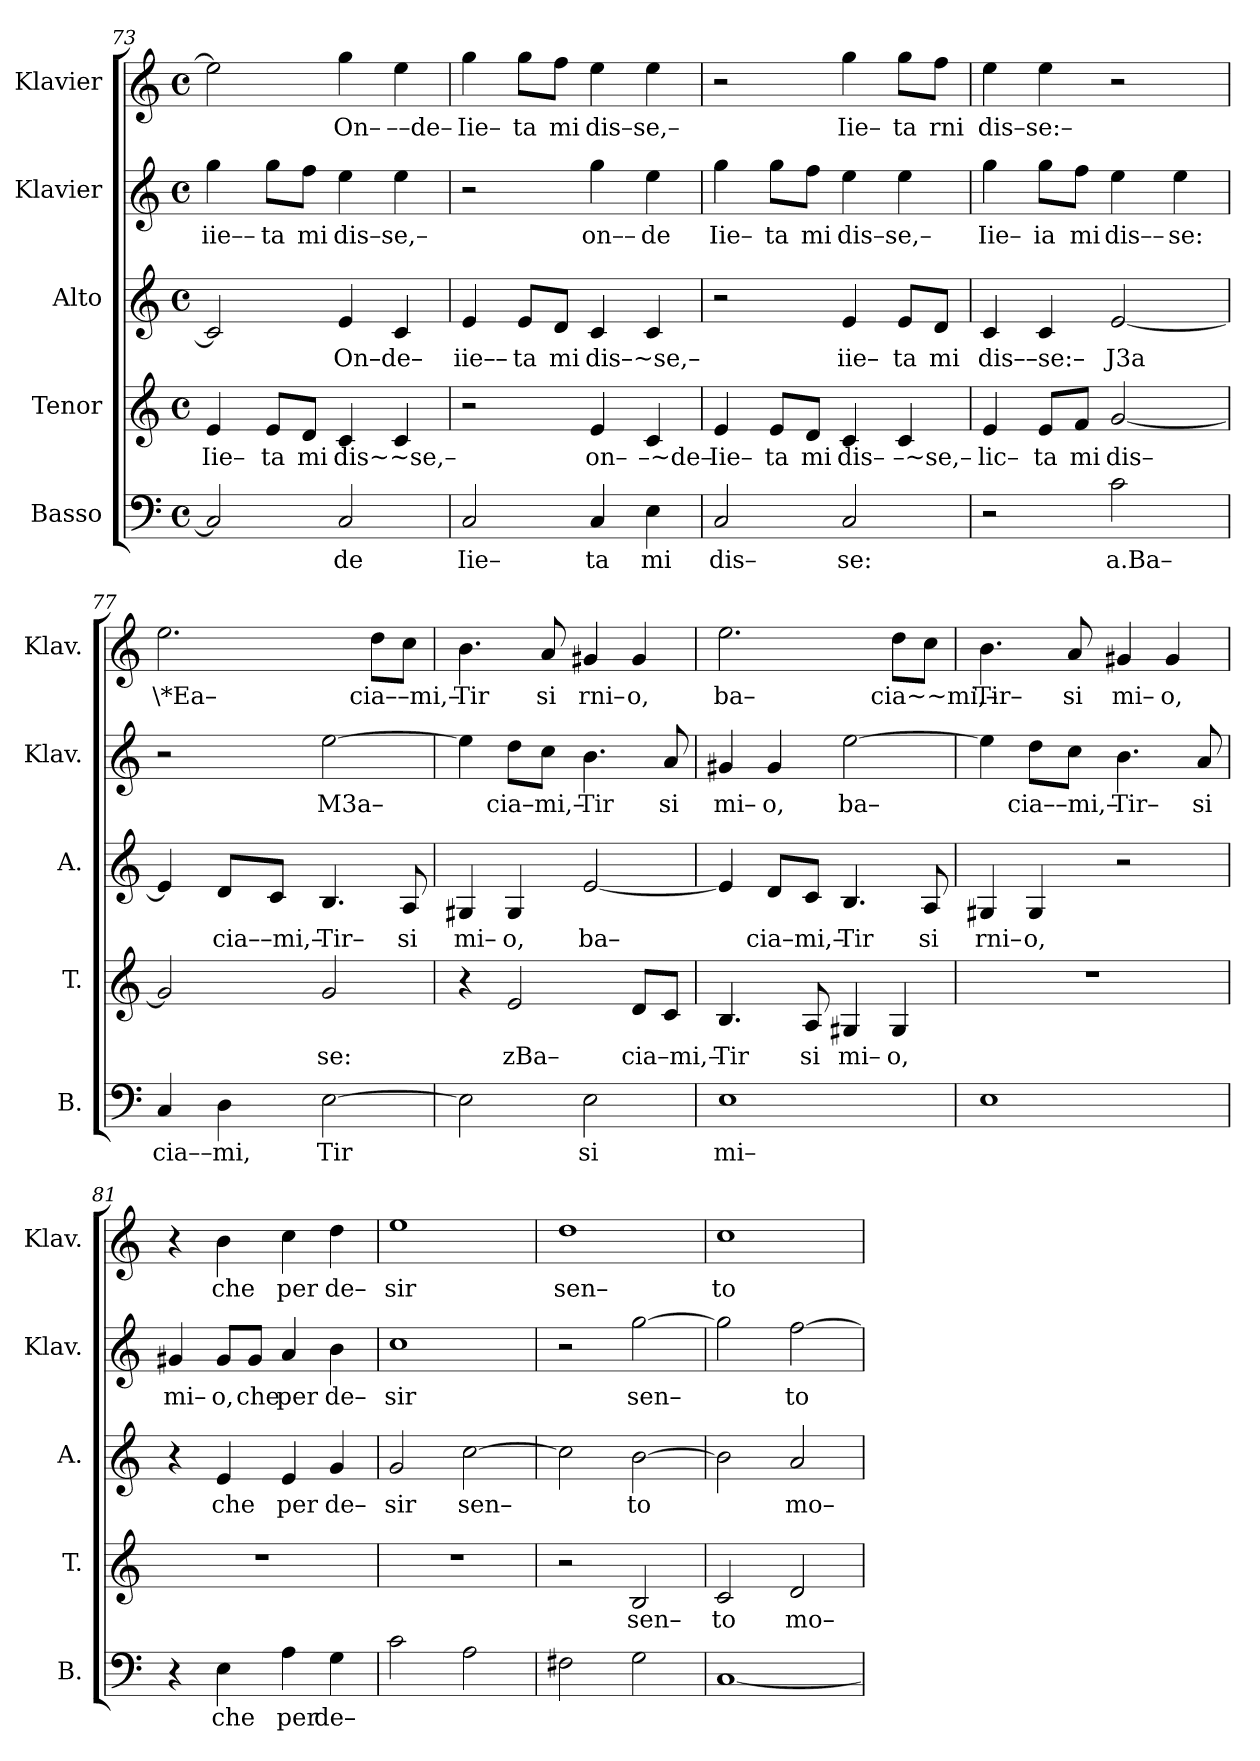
**kern	**text	**kern	**text	**kern	**text	**kern	**text	**kern	**text
*part5	*part5	*part4	*part4	*part3	*part3	*part2	*part2	*part1	*part1
*staff5	*staff5	*staff4	*staff4	*staff3	*staff3	*staff2	*staff2	*staff1	*staff1
*I"Basso	*	*I"Tenor	*	*I"Alto	*	*I"Klavier	*	*I"Klavier	*
*I'B.	*	*I'T.	*	*I'A.	*	*I'Klav.	*	*I'Klav.	*
*clefF4	*	*clefG2	*	*clefG2	*	*clefG2	*	*clefG2	*
*k[]	*	*k[]	*	*k[]	*	*k[]	*	*k[]	*
*M4/4	*	*M4/4	*	*M4/4	*	*M4/4	*	*M4/4	*
*met(c)	*	*met(c)	*	*met(c)	*	*met(c)	*	*met(c)	*
=73	=73	=73	=73	=73	=73	=73	=73	=73	=73
!	!	!	!LO:LY:b	!	!	!	!LO:LY:b	!	!
2C/]	.	4e/	Iie–	2c/]	.	4gg\	iie––	2ee\]	.
!	!	!	!LO:LY:b	!	!	!	!LO:LY:b	!	!
.	.	8e/L	ta	.	.	8gg\L	ta	.	.
!	!	!	!LO:LY:b	!	!	!	!LO:LY:b	!	!
.	.	8d/J	mi	.	.	8ff\J	mi	.	.
!	!LO:LY:b	!	!LO:LY:b	!	!LO:LY:b	!	!LO:LY:b	!	!LO:LY:b
2C/	de	4c/	dis~~se,–	4e/	On–de–	4ee\	dis–se,–	4gg\	On–
!	!	!	!	!	!	!	!	!	!LO:LY:b
.	.	4c/	.	4c/	.	4ee\	.	4ee\	––de–
=74	=74	=74	=74	=74	=74	=74	=74	=74	=74
!	!LO:LY:b	!	!	!	!LO:LY:b	!	!	!	!LO:LY:b
2C/	Iie–	2r	.	4e/	iie––	2r	.	4gg\	Iie–
!	!	!	!	!	!LO:LY:b	!	!	!	!LO:LY:b
.	.	.	.	8e/L	ta	.	.	8gg\L	ta
!	!	!	!	!	!LO:LY:b	!	!	!	!LO:LY:b
.	.	.	.	8d/J	mi	.	.	8ff\J	mi
!	!LO:LY:b	!	!LO:LY:b	!	!LO:LY:b	!	!LO:LY:b	!	!LO:LY:b
4C/	ta	4e/	on–	4c/	dis–~se,–	4gg\	on––	4ee\	dis–se,–
!	!LO:LY:b	!	!LO:LY:b	!	!	!	!LO:LY:b	!	!
4E\	mi	4c/	–~de–	4c/	.	4ee\	de	4ee\	.
=75	=75	=75	=75	=75	=75	=75	=75	=75	=75
!	!LO:LY:b	!	!LO:LY:b	!	!	!	!LO:LY:b	!	!
2C/	dis–	4e/	Iie–	2r	.	4gg\	Iie–	2r	.
!	!	!	!LO:LY:b	!	!	!	!LO:LY:b	!	!
.	.	8e/L	ta	.	.	8gg\L	ta	.	.
!	!	!	!LO:LY:b	!	!	!	!LO:LY:b	!	!
.	.	8d/J	mi	.	.	8ff\J	mi	.	.
!	!LO:LY:b	!	!LO:LY:b	!	!LO:LY:b	!	!LO:LY:b	!	!LO:LY:b
2C/	se:	4c/	dis–	4e/	iie–	4ee\	dis–se,–	4gg\	Iie–
!	!	!	!LO:LY:b	!	!LO:LY:b	!	!	!	!LO:LY:b
.	.	4c/	–~se,–	8e/L	ta	4ee\	.	8gg\L	ta
!	!	!	!	!	!LO:LY:b	!	!	!	!LO:LY:b
.	.	.	.	8d/J	mi	.	.	8ff\J	rni
=76	=76	=76	=76	=76	=76	=76	=76	=76	=76
!	!	!	!LO:LY:b	!	!LO:LY:b	!	!LO:LY:b	!	!LO:LY:b
2r	.	4e/	lic–	4c/	dis––se:–	4gg\	Iie–	4ee\	dis–se:–
!	!	!	!LO:LY:b	!	!	!	!LO:LY:b	!	!
.	.	8e/L	ta	4c/	.	8gg\L	ia	4ee\	.
!	!	!	!LO:LY:b	!	!	!	!LO:LY:b	!	!
.	.	8f/J	mi	.	.	8ff\J	mi	.	.
!	!LO:LY:b	!	!LO:LY:b	!	!LO:LY:b	!	!LO:LY:b	!	!
2c\	a.Ba–	[2g/	dis–	[2e/	J3a	4ee\	dis––	2r	.
!	!	!	!	!	!	!	!LO:LY:b	!	!
.	.	.	.	.	.	4ee\	se:	.	.
=77	=77	=77	=77	=77	=77	=77	=77	=77	=77
!	!LO:LY:b	!	!	!	!	!	!	!	!LO:LY:b
4C/	cia––	2g/]	.	4e/]	.	2r	.	2.ee\	\*Ea–
!	!LO:LY:b	!	!	!	!LO:LY:b	!	!	!	!
4D\	mi,	.	.	8d/L	cia––mi,–	.	.	.	.
.	.	.	.	8c/J	.	.	.	.	.
!	!LO:LY:b	!	!LO:LY:b	!	!LO:LY:b	!	!LO:LY:b	!	!
[2E\	Tir	2g/	se:	4.B/	Tir–	[2ee\	M3a–	.	.
!	!	!	!	!	!	!	!	!	!LO:LY:b
.	.	.	.	.	.	.	.	8dd\L	cia––mi,–
!	!	!	!	!	!LO:LY:b	!	!	!	!
.	.	.	.	8A/	si	.	.	8cc\J	.
=78	=78	=78	=78	=78	=78	=78	=78	=78	=78
!	!	!	!	!	!LO:LY:b	!	!	!	!LO:LY:b
2E\]	.	4r	.	4G#X/	mi–	4ee\]	.	4.b\	Tir
!	!	!	!LO:LY:b	!	!LO:LY:b	!	!LO:LY:b	!	!
.	.	2e/	zBa–	4G#/	o,	8dd\L	cia–mi,–	.	.
!	!	!	!	!	!	!	!	!	!LO:LY:b
.	.	.	.	.	.	8cc\J	.	8a/	si
!	!LO:LY:b	!	!	!	!LO:LY:b	!	!LO:LY:b	!	!LO:LY:b
2E\	si	.	.	[2e/	ba–	4.b\	Tir	4g#X/	rni–
!	!	!	!LO:LY:b	!	!	!	!	!	!LO:LY:b
.	.	8d/L	cia–mi,–	.	.	.	.	4g#/	o,
!	!	!	!	!	!	!	!LO:LY:b	!	!
.	.	8c/J	.	.	.	8a/	si	.	.
=79	=79	=79	=79	=79	=79	=79	=79	=79	=79
!	!LO:LY:b	!	!LO:LY:b	!	!	!	!LO:LY:b	!	!LO:LY:b
1E	mi–	4.B/	Tir	4e/]	.	4g#X/	mi–	2.ee\	ba–
!	!	!	!	!	!LO:LY:b	!	!LO:LY:b	!	!
.	.	.	.	8d/L	cia–mi,–	4g#/	o,	.	.
!	!	!	!LO:LY:b	!	!	!	!	!	!
.	.	8A/	si	8c/J	.	.	.	.	.
!	!	!	!LO:LY:b	!	!LO:LY:b	!	!LO:LY:b	!	!
.	.	4G#X/	mi–	4.B/	Tir	[2ee\	ba–	.	.
!	!	!	!LO:LY:b	!	!	!	!	!	!LO:LY:b
.	.	4G#/	o,	.	.	.	.	8dd\L	cia~~mi,–
!	!	!	!	!	!LO:LY:b	!	!	!	!
.	.	.	.	8A/	si	.	.	8cc\J	.
=80	=80	=80	=80	=80	=80	=80	=80	=80	=80
!	!	!	!	!	!LO:LY:b	!	!	!	!LO:LY:b
1E	.	1r	.	4G#X/	rni–	4ee\]	.	4.b\	Tir–
!	!	!	!	!	!LO:LY:b	!	!LO:LY:b	!	!
.	.	.	.	4G#/	o,	8dd\L	cia––mi,–	.	.
!	!	!	!	!	!	!	!	!	!LO:LY:b
.	.	.	.	.	.	8cc\J	.	8a/	si
!	!	!	!	!	!	!	!LO:LY:b	!	!LO:LY:b
.	.	.	.	2r	.	4.b\	Tir–	4g#X/	mi–
!	!	!	!	!	!	!	!	!	!LO:LY:b
.	.	.	.	.	.	.	.	4g#/	o,
!	!	!	!	!	!	!	!LO:LY:b	!	!
.	.	.	.	.	.	8a/	si	.	.
=81	=81	=81	=81	=81	=81	=81	=81	=81	=81
!	!	!	!	!	!	!	!LO:LY:b	!	!
4r	.	1r	.	4r	.	4g#X/	mi–	4r	.
!	!LO:LY:b	!	!	!	!LO:LY:b	!	!LO:LY:b	!	!LO:LY:b
4E\	che	.	.	4e/	che	8g#/L	o,	4b\	che
!	!	!	!	!	!	!	!LO:LY:b	!	!
.	.	.	.	.	.	8g#/J	che	.	.
!	!LO:LY:b	!	!	!	!LO:LY:b	!	!LO:LY:b	!	!LO:LY:b
4A\	per	.	.	4e/	per	4a/	per	4cc\	per
!	!LO:LY:b	!	!	!	!LO:LY:b	!	!LO:LY:b	!	!LO:LY:b
4G\	de–	.	.	4g/	de–	4b\	de–	4dd\	de–
=82	=82	=82	=82	=82	=82	=82	=82	=82	=82
!	!	!	!	!	!LO:LY:b	!	!LO:LY:b	!	!LO:LY:b
2c\	.	1r	.	2g/	sir	1cc	sir	1ee	sir
!	!	!	!	!	!LO:LY:b	!	!	!	!
2A\	.	.	.	[2cc\	sen–	.	.	.	.
=83	=83	=83	=83	=83	=83	=83	=83	=83	=83
!	!	!	!	!	!	!	!	!	!LO:LY:b
2F#X\	.	2r	.	2cc\]	.	2r	.	1dd	sen–
!	!	!	!LO:LY:b	!	!LO:LY:b	!	!LO:LY:b	!	!
2G\	.	2B/	sen–	[2b\	to	[2gg\	sen–	.	.
=84	=84	=84	=84	=84	=84	=84	=84	=84	=84
!	!	!	!LO:LY:b	!	!	!	!	!	!LO:LY:b
[1C	.	2c/	to	2b\]	.	2gg\]	.	1cc	to
!	!	!	!LO:LY:b	!	!LO:LY:b	!	!LO:LY:b	!	!
.	.	2d/	mo–	2a/	mo–	[2ff\	to	.	.
=	=	=	=	=	=	=	=	=	=
*-	*-	*-	*-	*-	*-	*-	*-	*-	*-
